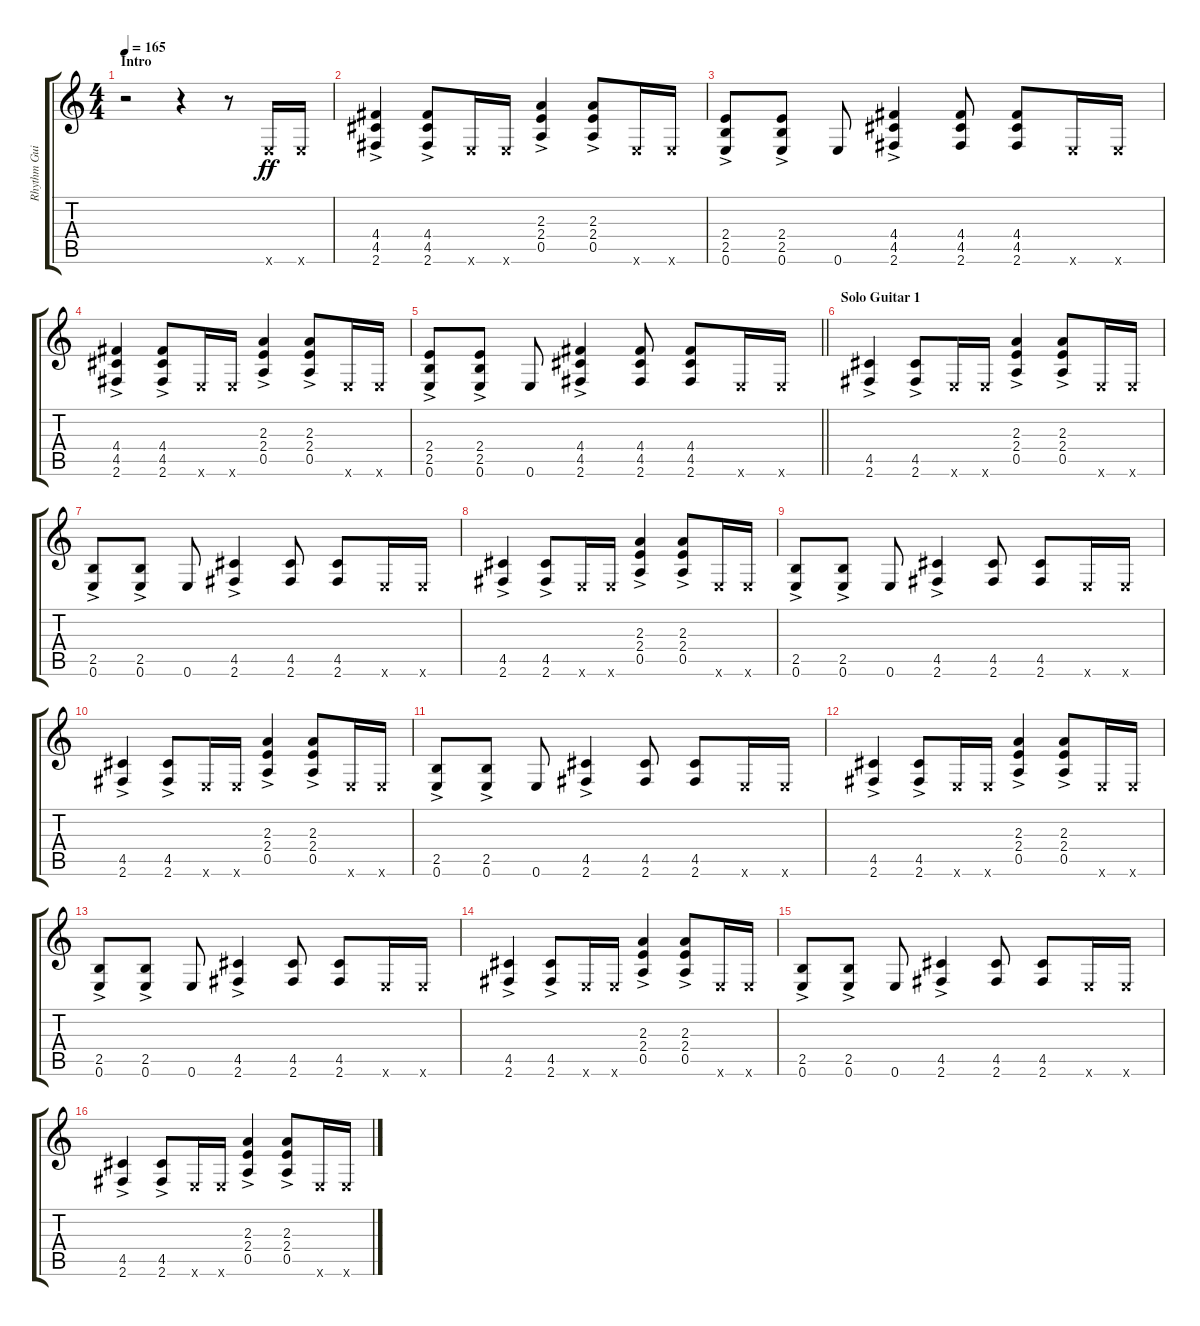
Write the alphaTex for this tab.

\track ("Rhythm Guitar" "Rhythm Gui") {instrument distortionguitar}
\staff {score tabs}
\tuning (E4 B3 G3 D3 A2 E2) {hide}
\ts (4 4)
\section ("" "Intro")
\tempo 165
\clef g2
\ks c
r.2{dy ff instrument distortionguitar} r.4 r.8 0.6{x}.16 0.6{x}.16 |
(4.4 4.5{ac} 2.6{ac}).4 (4.4 4.5{ac} 2.6{ac}).8 0.6{x}.16 0.6{x}.16 (2.3{ac} 2.4{ac} 0.5{ac}).4 (2.3{ac} 2.4{ac} 0.5{ac}).8 0.6{x}.16 0.6{x}.16 |
(2.4 2.5{ac} 0.6{ac}).8 (2.4 2.5{ac} 0.6{ac}).8 0.6.8 (4.4 4.5{ac} 2.6{ac}).4 (4.4 4.5 2.6).8 (4.4 4.5 2.6).8 0.6{x}.16 0.6{x}.16 |
(4.4 4.5{ac} 2.6{ac}).4 (4.4 4.5{ac} 2.6{ac}).8 0.6{x}.16 0.6{x}.16 (2.3{ac} 2.4{ac} 0.5{ac}).4 (2.3{ac} 2.4{ac} 0.5{ac}).8 0.6{x}.16 0.6{x}.16 |
\barLineRight lightlight
(2.4 2.5{ac} 0.6{ac}).8 (2.4 2.5{ac} 0.6{ac}).8 0.6.8 (4.4 4.5{ac} 2.6{ac}).4 (4.4 4.5 2.6).8 (4.4 4.5 2.6).8 0.6{x}.16 0.6{x}.16 |
\section ("" "Solo Guitar 1")
(4.5{ac} 2.6{ac}).4 (4.5{ac} 2.6{ac}).8 0.6{x}.16 0.6{x}.16 (2.3{ac} 2.4{ac} 0.5{ac}).4 (2.3{ac} 2.4{ac} 0.5{ac}).8 0.6{x}.16 0.6{x}.16 |
(2.5{ac} 0.6{ac}).8 (2.5{ac} 0.6{ac}).8 0.6.8 (4.5{ac} 2.6{ac}).4 (4.5 2.6).8 (4.5 2.6).8 0.6{x}.16 0.6{x}.16 |
(4.5{ac} 2.6{ac}).4 (4.5{ac} 2.6{ac}).8 0.6{x}.16 0.6{x}.16 (2.3{ac} 2.4{ac} 0.5{ac}).4 (2.3{ac} 2.4{ac} 0.5{ac}).8 0.6{x}.16 0.6{x}.16 |
(2.5{ac} 0.6{ac}).8 (2.5{ac} 0.6{ac}).8 0.6.8 (4.5{ac} 2.6{ac}).4 (4.5 2.6).8 (4.5 2.6).8 0.6{x}.16 0.6{x}.16 |
(4.5{ac} 2.6{ac}).4 (4.5{ac} 2.6{ac}).8 0.6{x}.16 0.6{x}.16 (2.3{ac} 2.4{ac} 0.5{ac}).4 (2.3{ac} 2.4{ac} 0.5{ac}).8 0.6{x}.16 0.6{x}.16 |
(2.5{ac} 0.6{ac}).8 (2.5{ac} 0.6{ac}).8 0.6.8 (4.5{ac} 2.6{ac}).4 (4.5 2.6).8 (4.5 2.6).8 0.6{x}.16 0.6{x}.16 |
(4.5{ac} 2.6{ac}).4 (4.5{ac} 2.6{ac}).8 0.6{x}.16 0.6{x}.16 (2.3{ac} 2.4{ac} 0.5{ac}).4 (2.3{ac} 2.4{ac} 0.5{ac}).8 0.6{x}.16 0.6{x}.16 |
(2.5{ac} 0.6{ac}).8 (2.5{ac} 0.6{ac}).8 0.6.8 (4.5{ac} 2.6{ac}).4 (4.5 2.6).8 (4.5 2.6).8 0.6{x}.16 0.6{x}.16 |
(4.5{ac} 2.6{ac}).4 (4.5{ac} 2.6{ac}).8 0.6{x}.16 0.6{x}.16 (2.3{ac} 2.4{ac} 0.5{ac}).4 (2.3{ac} 2.4{ac} 0.5{ac}).8 0.6{x}.16 0.6{x}.16 |
(2.5{ac} 0.6{ac}).8 (2.5{ac} 0.6{ac}).8 0.6.8 (4.5{ac} 2.6{ac}).4 (4.5 2.6).8 (4.5 2.6).8 0.6{x}.16 0.6{x}.16 |
(4.5{ac} 2.6{ac}).4 (4.5{ac} 2.6{ac}).8 0.6{x}.16 0.6{x}.16 (2.3{ac} 2.4{ac} 0.5{ac}).4 (2.3{ac} 2.4{ac} 0.5{ac}).8 0.6{x}.16 0.6{x}.16
